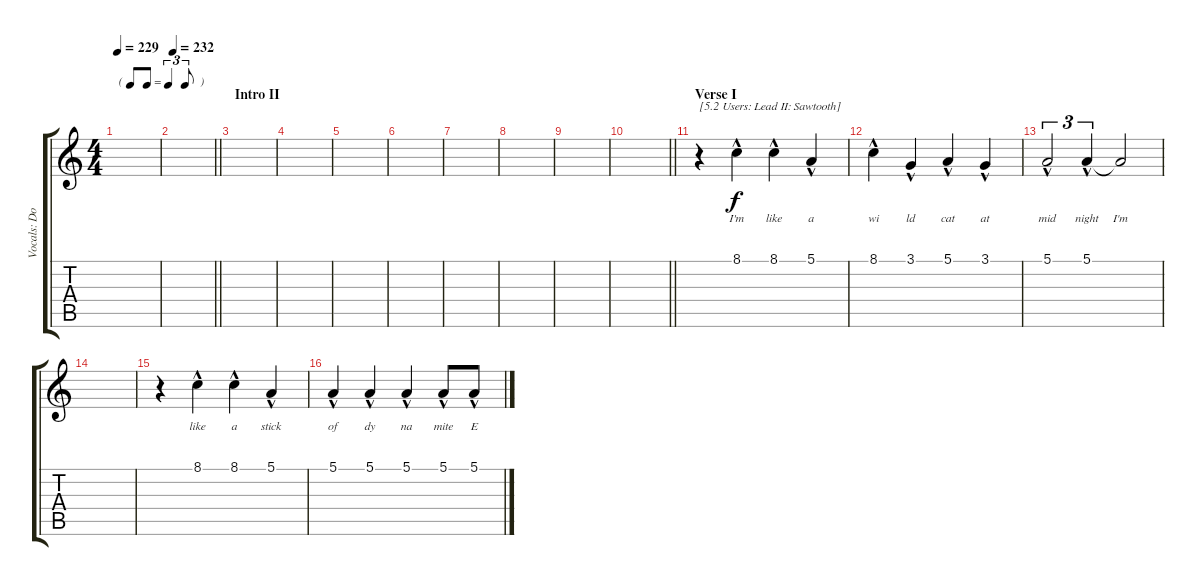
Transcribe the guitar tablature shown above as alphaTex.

\track ("Vocals: Don" "Vocals: Do") {instrument lead2sawtooth}
\staff {score tabs}
\tuning (E4 B3 G3 D3 A2 E2) {hide}
\ts (4 4)
\tf triplet8th
\tempo 229
\clef g2
\ks c
|
\tempo 232
\barLineRight lightlight
|
\section ("" "Intro II")
|
|
|
|
|
|
|
\barLineRight lightlight
|
\section ("" "Verse I")
r.4{txt "[5.2 Users: Lead II: Sawtooth]"} 8.1{hac}.4{lyrics (0 "I'm") lyrics (1 "") lyrics (2 "") lyrics (3 "") lyrics (4 "")} 8.1{hac}.4{lyrics (0 "like") lyrics (1 "") lyrics (2 "") lyrics (3 "") lyrics (4 "")} 5.1{hac}.4{lyrics (0 "a") lyrics (1 "") lyrics (2 "") lyrics (3 "") lyrics (4 "")} |
8.1{hac}.4{lyrics (0 "wi") lyrics (1 "") lyrics (2 "") lyrics (3 "") lyrics (4 "")} 3.1{hac}.4{lyrics (0 "ld") lyrics (1 "") lyrics (2 "") lyrics (3 "") lyrics (4 "")} 5.1{hac}.4{lyrics (0 "cat") lyrics (1 "") lyrics (2 "") lyrics (3 "") lyrics (4 "")} 3.1{hac}.4{lyrics (0 "at") lyrics (1 "") lyrics (2 "") lyrics (3 "") lyrics (4 "")} |
5.1{hac}.2{tu (3 2) lyrics (0 "mid") lyrics (1 "") lyrics (2 "") lyrics (3 "") lyrics (4 "")} 5.1{hac}.4{tu (3 2) lyrics (0 "night") lyrics (1 "") lyrics (2 "") lyrics (3 "") lyrics (4 "")} 5.1{t}.2{lyrics (0 "I'm") lyrics (1 "") lyrics (2 "") lyrics (3 "") lyrics (4 "")} |
|
r.4 8.1{hac}.4{lyrics (0 "like") lyrics (1 "") lyrics (2 "") lyrics (3 "") lyrics (4 "")} 8.1{hac}.4{lyrics (0 "a") lyrics (1 "") lyrics (2 "") lyrics (3 "") lyrics (4 "")} 5.1{hac}.4{lyrics (0 "stick") lyrics (1 "") lyrics (2 "") lyrics (3 "") lyrics (4 "")} |
5.1{hac}.4{lyrics (0 "of") lyrics (1 "") lyrics (2 "") lyrics (3 "") lyrics (4 "")} 5.1{hac}.4{lyrics (0 "dy") lyrics (1 "") lyrics (2 "") lyrics (3 "") lyrics (4 "")} 5.1{hac}.4{lyrics (0 "na") lyrics (1 "") lyrics (2 "") lyrics (3 "") lyrics (4 "")} 5.1{hac}.8{lyrics (0 "mite") lyrics (1 "") lyrics (2 "") lyrics (3 "") lyrics (4 "")} 5.1{hac}.8{lyrics (0 "E") lyrics (1 "") lyrics (2 "") lyrics (3 "") lyrics (4 "")}
